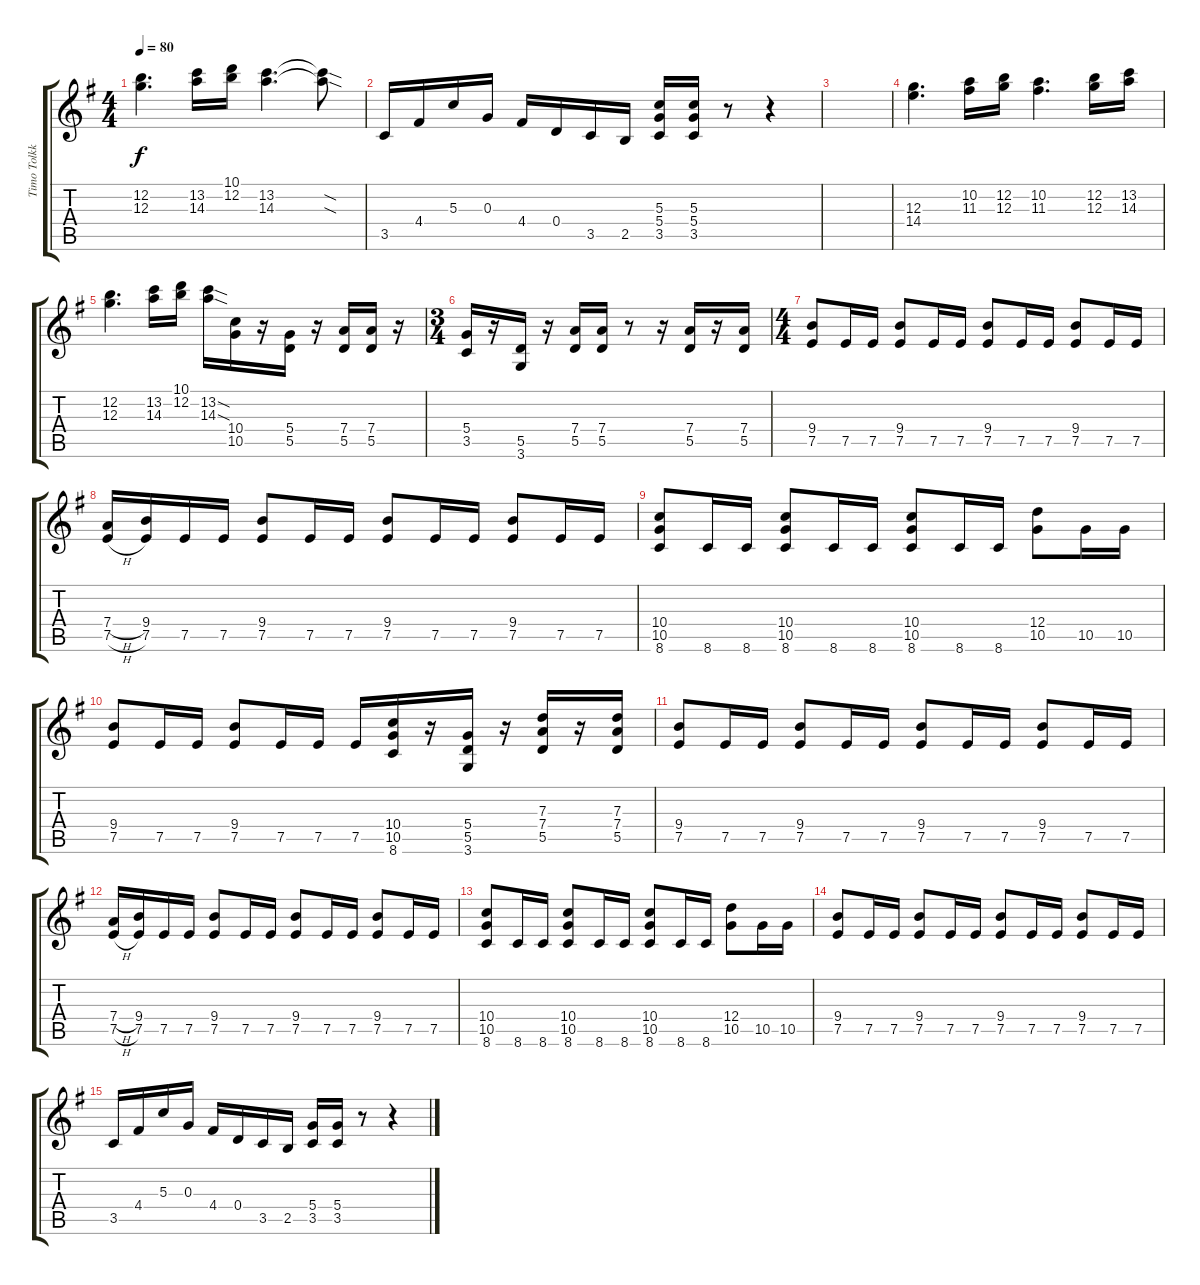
\track ("Timo Tolkki II" "Timo Tolkk") {instrument distortionguitar}
\staff {score tabs}
\tuning (E4 B3 G3 D3 A2 E2) {hide}
\ts (4 4)
\tempo 80
\clef g2
\ks g
(12.2 12.3).4{d dy f} (13.2 14.3).16 (10.1 12.2).16 (13.2 14.3).4{d} (13.2{sod t} 14.3{sod t}).8 |
3.5.16 4.4.16 5.3.16 0.3.16 4.4.16 0.4.16 3.5.16 2.5.16 (5.3 5.4 3.5).16 (5.3 5.4 3.5).16 r.8 r.4 |
|
(12.3 14.4).4{d} (10.2 11.3).16 (12.2 12.3).16 (10.2 11.3).4{d} (12.2 12.3).16 (13.2 14.3).16 |
(12.2 12.3).4{d} (13.2 14.3).16 (10.1 12.2).16 (13.2{sod} 14.3{sod}).16 (10.4 10.5).16 r.16 (5.4 5.5).16 r.16 (7.4 5.5).16 (7.4 5.5).16 r.16 |
\ts (3 4)
(5.4 3.5).16 r.16 (5.5 3.6).16 r.16 (7.4 5.5).16 (7.4 5.5).16 r.8 r.16 (7.4 5.5).16 r.16 (7.4 5.5).16 |
\ts (4 4)
(9.4 7.5).8{instrument distortionguitar} 7.5.16 7.5.16 (9.4 7.5).8 7.5.16 7.5.16 (9.4 7.5).8 7.5.16 7.5.16 (9.4 7.5).8 7.5.16 7.5.16 |
(7.4{h} 7.5{h}).16 (9.4 7.5).16 7.5.16 7.5.16 (9.4 7.5).8 7.5.16 7.5.16 (9.4 7.5).8 7.5.16 7.5.16 (9.4 7.5).8 7.5.16 7.5.16 |
(10.4 10.5 8.6).8 8.6.16 8.6.16 (10.4 10.5 8.6).8 8.6.16 8.6.16 (10.4 10.5 8.6).8 8.6.16 8.6.16 (12.4 10.5).8 10.5.16 10.5.16 |
(9.4 7.5).8 7.5.16 7.5.16 (9.4 7.5).8 7.5.16 7.5.16 7.5.16 (10.4 10.5 8.6).16 r.16 (5.4 5.5 3.6).16 r.16 (7.3 7.4 5.5).16 r.16 (7.3 7.4 5.5).16 |
(9.4 7.5).8{instrument distortionguitar} 7.5.16 7.5.16 (9.4 7.5).8 7.5.16 7.5.16 (9.4 7.5).8 7.5.16 7.5.16 (9.4 7.5).8 7.5.16 7.5.16 |
(7.4{h} 7.5{h}).16 (9.4 7.5).16 7.5.16 7.5.16 (9.4 7.5).8 7.5.16 7.5.16 (9.4 7.5).8 7.5.16 7.5.16 (9.4 7.5).8 7.5.16 7.5.16 |
(10.4 10.5 8.6).8 8.6.16 8.6.16 (10.4 10.5 8.6).8 8.6.16 8.6.16 (10.4 10.5 8.6).8 8.6.16 8.6.16 (12.4 10.5).8 10.5.16 10.5.16 |
(9.4 7.5).8{instrument distortionguitar} 7.5.16 7.5.16 (9.4 7.5).8 7.5.16 7.5.16 (9.4 7.5).8 7.5.16 7.5.16 (9.4 7.5).8 7.5.16 7.5.16 |
3.5.16 4.4.16 5.3.16 0.3.16 4.4.16 0.4.16 3.5.16 2.5.16 (5.4 3.5).16 (5.4 3.5).16 r.8 r.4
